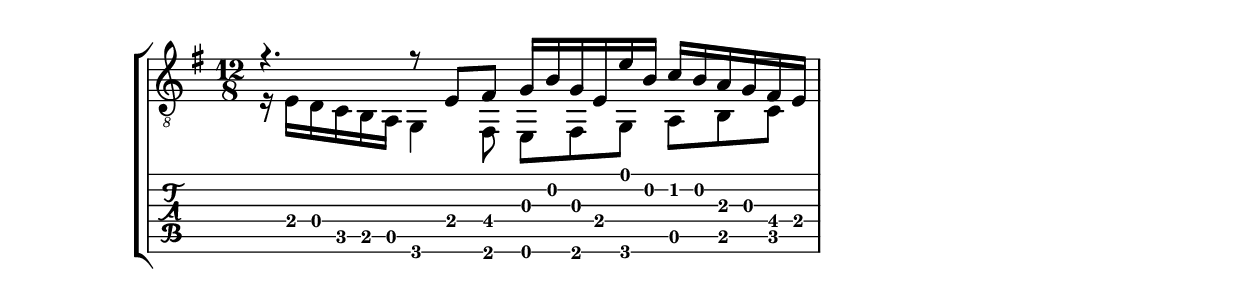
%% Do not edit this file; it is automatically
%% generated from LSR http://lsr.dsi.unimi.it
%% This file is in the public domain.
\version "2.12.2"

\header {
  lsrtags = "fretted-strings"

%% Translation of GIT committish: a874fda3641c9e02f61be5c41b215b8304b8ed00
  texidoces = "
La polifonía se crea de la misma forma en un @code{TabStaff} que
en una pauta normal.

"
  doctitlees = "Polifonía en tablaturas"


%% Translation of GIT committish: 0a868be38a775ecb1ef935b079000cebbc64de40
  texidocde = "
Polyphonie kann in einer Tabulatur (@code{TabStaff}) genauso wie in einem
normalen Notensystem erstellt werden.

"
  doctitlede = "Polyphonie in einer Tabulatur"

%% Translation of GIT committish: ac6297e4fa174ac5759cc450ad085c2fac9ba00b

  texidocfr = "
Une section polyphonique s'obtient dans un @code{TabStaff} de la
même manière que dans une portée normale.

"
  doctitlefr = "Polyphonie en mode tablature"


  texidoc = "
Polyphony is created the same way in a @code{TabStaff} as in a regular
staff.

"
  doctitle = "Polyphony in tablature"
} % begin verbatim

upper = \relative c' {
  \time 12/8
  \key e \minor
  \voiceOne
  r4. r8 e, fis g16 b g e e' b c b a g fis e
}

lower = \relative c {
  \key e \minor
  \voiceTwo
  r16 e d c b a g4 fis8 e fis g a b c
}

\score {
  <<
    \new StaffGroup = "tab with traditional" <<
      \new Staff = "guitar traditional" <<
        \clef "treble_8"
        \context Voice = "upper" \upper
        \context Voice = "lower" \lower
      >>
      \new TabStaff = "guitar tab" <<
        \context TabVoice = "upper" \upper
        \context TabVoice = "lower" \lower
      >>
    >>
  >>
}

